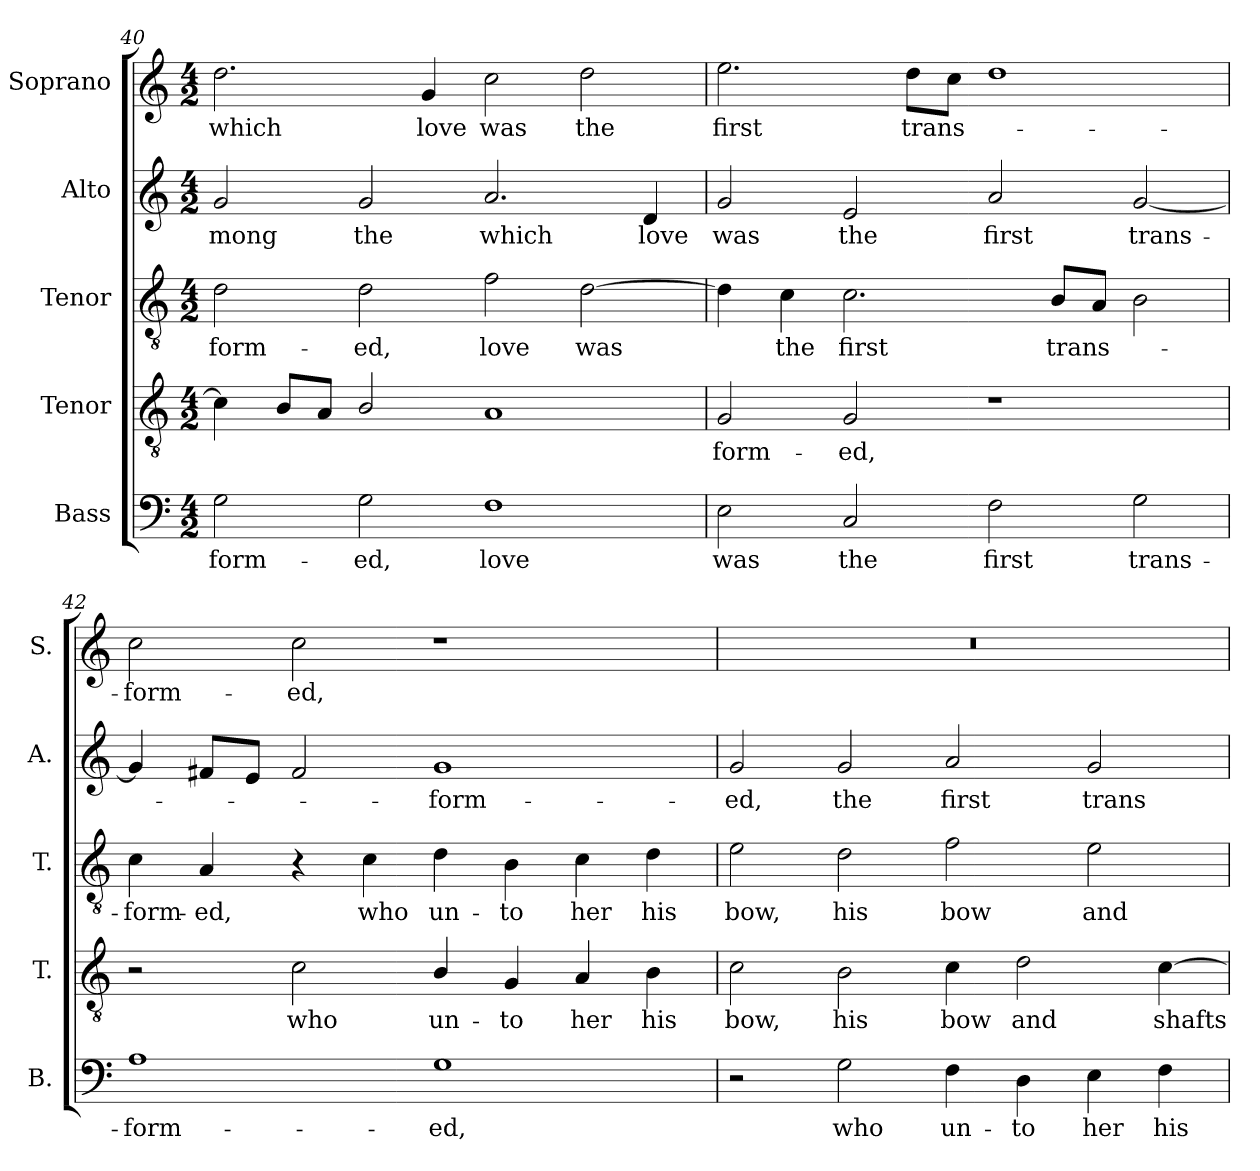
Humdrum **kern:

**kern	**text	**kern	**text	**kern	**text	**kern	**text	**kern	**text
*part5	*part5	*part4	*part4	*part3	*part3	*part2	*part2	*part1	*part1
*staff5	*staff5	*staff4	*staff4	*staff3	*staff3	*staff2	*staff2	*staff1	*staff1
*I"Bass	*	*I"Tenor	*	*I"Tenor	*	*I"Alto	*	*I"Soprano	*
*I'B.	*	*I'T.	*	*I'T.	*	*I'A.	*	*I'S.	*
!!LO:LB:g=z
*clefF4	*	*clefGv2	*	*clefGv2	*	*clefG2	*	*clefG2	*
*	*	*ITrd7c12	*	*ITrd7c12	*	*	*	*	*
*k[]	*	*k[]	*	*k[]	*	*k[]	*	*k[]	*
*C:	*	*C:	*	*C:	*	*C:	*	*C:	*
*M4/2	*	*M4/2	*	*M4/2	*	*M4/2	*	*M4/2	*
=40	=40	=40	=40	=40	=40	=40	=40	=40	=40
!	!LO:LY:b:color=#000000	!	!	!	!	!	!	!	!
!	!	!	!	!	!LO:LY:b:color=#000000	!	!	!	!
!	!	!	!	!	!	!	!LO:LY:b:color=#000000	!	!
!	!	!	!	!	!	!	!	!	!LO:LY:b:color=#000000
2Gi\	-form-	4Ci\]	.	2Di\	-form-	2gi/	-mong	2.ddi\	which
.	.	8BBi/L	.	.	.	.	.	.	.
.	.	8AAi/J	.	.	.	.	.	.	.
!	!LO:LY:b:color=#000000	!	!	!	!	!	!	!	!
!	!	!	!	!	!LO:LY:b:color=#000000	!	!	!	!
!	!	!	!	!	!	!	!LO:LY:b:color=#000000	!	!
2Gi\	-ed,	2BBi/	.	2Di\	-ed,	2gi/	the	.	.
!	!	!	!	!	!	!	!	!	!LO:LY:b:color=#000000
.	.	.	.	.	.	.	.	4gi/	love
!	!LO:LY:b:color=#000000	!	!	!	!	!	!	!	!
!	!	!	!	!	!LO:LY:b:color=#000000	!	!	!	!
!	!	!	!	!	!	!	!LO:LY:b:color=#000000	!	!
!	!	!	!	!	!	!	!	!	!LO:LY:b:color=#000000
1Fi	love	1AAi	.	2Fi\	love	2.ai/	which	2cci\	was
!	!	!	!	!	!LO:LY:b:color=#000000	!	!	!	!
!	!	!	!	!	!	!	!	!	!LO:LY:b:color=#000000
.	.	.	.	[2Di\	was	.	.	2ddi\	the
!	!	!	!	!	!	!	!LO:LY:b:color=#000000	!	!
.	.	.	.	.	.	4di/	love	.	.
=41	=41	=41	=41	=41	=41	=41	=41	=41	=41
!	!LO:LY:b:color=#000000	!	!	!	!	!	!	!	!
!	!	!	!LO:LY:b:color=#000000	!	!	!	!	!	!
!	!	!	!	!	!	!	!LO:LY:b:color=#000000	!	!
!	!	!	!	!	!	!	!	!	!LO:LY:b:color=#000000
2Ei\	was	2GGi/	-form-	4Di\]	.	2gi/	was	2.eei\	first
!	!	!	!	!	!LO:LY:b:color=#000000	!	!	!	!
.	.	.	.	4Ci\	the	.	.	.	.
!	!LO:LY:b:color=#000000	!	!	!	!	!	!	!	!
!	!	!	!LO:LY:b:color=#000000	!	!	!	!	!	!
!	!	!	!	!	!LO:LY:b:color=#000000	!	!	!	!
!	!	!	!	!	!	!	!LO:LY:b:color=#000000	!	!
2Ci/	the	2GGi/	-ed,	2.Ci\	first	2ei/	the	.	.
!	!	!	!	!	!	!	!	!	!LO:LY:b:color=#000000
.	.	.	.	.	.	.	.	8ddi\L	trans-
.	.	.	.	.	.	.	.	8cci\J	.
!	!LO:LY:b:color=#000000	!	!	!	!	!	!	!	!
!	!	!	!	!	!	!	!LO:LY:b:color=#000000	!	!
2Fi\	first	1r	.	.	.	2ai/	first	1ddi	.
!	!	!	!	!	!LO:LY:b:color=#000000	!	!	!	!
.	.	.	.	8BBi/L	trans-	.	.	.	.
.	.	.	.	8AAi/J	.	.	.	.	.
!	!LO:LY:b:color=#000000	!	!	!	!	!	!	!	!
!	!	!	!	!	!	!	!LO:LY:b:color=#000000	!	!
2Gi\	trans-	.	.	2BBi\	.	[2gi/	trans-	.	.
=42	=42	=42	=42	=42	=42	=42	=42	=42	=42
!	!LO:LY:b:color=#000000	!	!	!	!	!	!	!	!
!	!	!	!	!	!LO:LY:b:color=#000000	!	!	!	!
!	!	!	!	!	!	!	!	!	!LO:LY:b:color=#000000
1Ai	-form-	2r	.	4Ci\	-form-	4gi/]	.	2cci\	-form-
!	!	!	!	!	!LO:LY:b:color=#000000	!	!	!	!
.	.	.	.	4AAi/	-ed,	8f#Xi/L	.	.	.
.	.	.	.	.	.	8ei/J	.	.	.
!	!	!	!LO:LY:b:color=#000000	!	!	!	!	!	!
!	!	!	!	!	!	!	!	!	!LO:LY:b:color=#000000
.	.	2Ci\	who	4r	.	2f#i/	.	2cci\	-ed,
!	!	!	!	!	!LO:LY:b:color=#000000	!	!	!	!
.	.	.	.	4Ci\	who	.	.	.	.
!	!LO:LY:b:color=#000000	!	!	!	!	!	!	!	!
!	!	!	!LO:LY:b:color=#000000	!	!	!	!	!	!
!	!	!	!	!	!LO:LY:b:color=#000000	!	!	!	!
!	!	!	!	!	!	!	!LO:LY:b:color=#000000	!	!
1Gi	-ed,	4BBi/	un-	4Di\	un-	1gi	-form-	1r	.
!	!	!	!LO:LY:b:color=#000000	!	!	!	!	!	!
!	!	!	!	!	!LO:LY:b:color=#000000	!	!	!	!
.	.	4GGi/	-to	4BBi\	-to	.	.	.	.
!	!	!	!LO:LY:b:color=#000000	!	!	!	!	!	!
!	!	!	!	!	!LO:LY:b:color=#000000	!	!	!	!
.	.	4AAi/	her	4Ci\	her	.	.	.	.
!	!	!	!LO:LY:b:color=#000000	!	!	!	!	!	!
!	!	!	!	!	!LO:LY:b:color=#000000	!	!	!	!
.	.	4BBi\	his	4Di\	his	.	.	.	.
!!LO:LB:g=z
=43	=43	=43	=43	=43	=43	=43	=43	=43	=43
!	!	!	!LO:LY:b:color=#000000	!	!	!	!	!	!
!	!	!	!	!	!LO:LY:b:color=#000000	!	!	!	!
!	!	!	!	!	!	!	!LO:LY:b:color=#000000	!LO:N:vis=1	!
2r	.	2Ci\	bow,	2Ei\	bow,	2gi/	-ed,	0r	.
!	!LO:LY:b:color=#000000	!	!	!	!	!	!	!	!
!	!	!	!LO:LY:b:color=#000000	!	!	!	!	!	!
!	!	!	!	!	!LO:LY:b:color=#000000	!	!	!	!
!	!	!	!	!	!	!	!LO:LY:b:color=#000000	!	!
2Gi\	who	2BBi\	his	2Di\	his	2gi/	the	.	.
!	!LO:LY:b:color=#000000	!	!	!	!	!	!	!	!
!	!	!	!LO:LY:b:color=#000000	!	!	!	!	!	!
!	!	!	!	!	!LO:LY:b:color=#000000	!	!	!	!
!	!	!	!	!	!	!	!LO:LY:b:color=#000000	!	!
4Fi\	un-	4Ci\	bow	2Fi\	bow	2ai/	first	.	.
!	!LO:LY:b:color=#000000	!	!	!	!	!	!	!	!
!	!	!	!LO:LY:b:color=#000000	!	!	!	!	!	!
4Di\	-to	2Di\	and	.	.	.	.	.	.
!	!LO:LY:b:color=#000000	!	!	!	!	!	!	!	!
!	!	!	!	!	!LO:LY:b:color=#000000	!	!	!	!
!	!	!	!	!	!	!	!LO:LY:b:color=#000000	!	!
4Ei\	her	.	.	2Ei\	and	2gi/	trans-	.	.
!	!LO:LY:b:color=#000000	!	!	!	!	!	!	!	!
!	!	!	!LO:LY:b:color=#000000	!	!	!	!	!	!
4Fi\	his	[4Ci\	shafts	.	.	.	.	.	.
=	=	=	=	=	=	=	=	=	=
*-	*-	*-	*-	*-	*-	*-	*-	*-	*-
